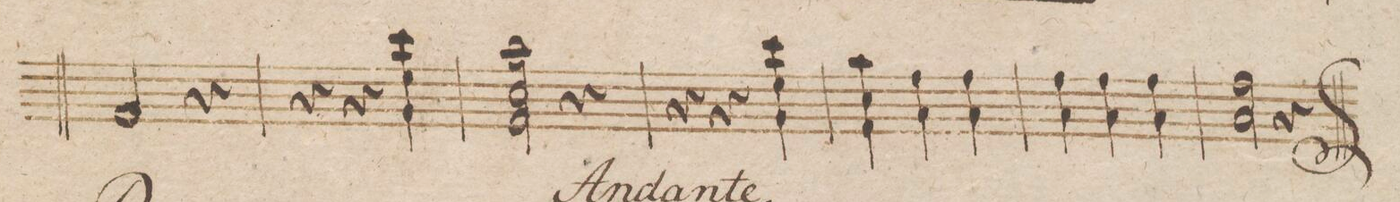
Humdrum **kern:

**kern	**dynam
*I"Violino Imo	*
*clefG2	*
*k[b-]	*
*met(c)	*
*M3/4	*
2f/	.
4r	.
=52	=52
4r	.
4r	.
4g\ 4ee\ 4ccc\	.
=53	=53
2f\ 2cc\ 2aa\	.
4r	.
=54	=54
4r	.
4r	.
4g\ 4ee\ 4ccc\	.
=55	=55
4f\ 4cc\ 4aa\	.
4a\ 4ff\	.
4a\ 4ff\	.
=56	=56
4a\ 4ff\	.
4a\ 4ff\	.
4a\ 4ff\	.
=57	=57
2a\ 2ff\	.
4r	.
==	==
*-	*-
